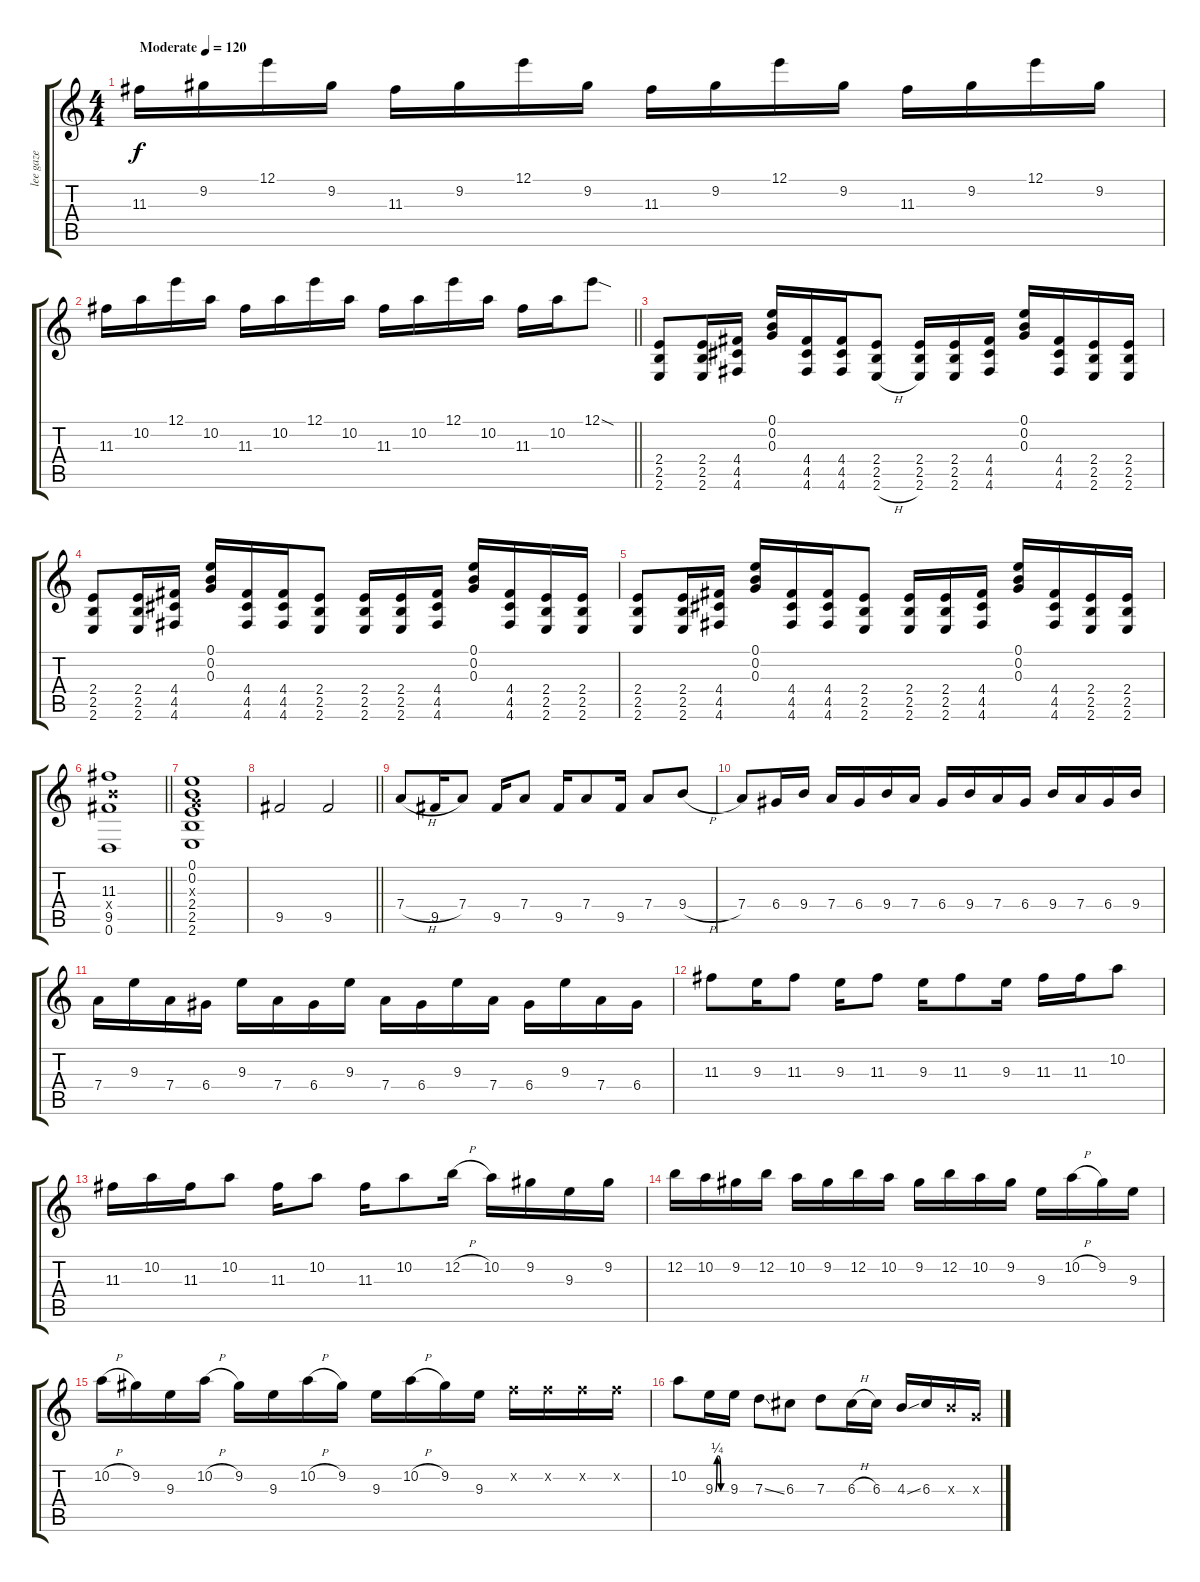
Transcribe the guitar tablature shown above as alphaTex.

\track ("lee gaze" "lee gaze") {instrument overdrivenguitar}
\staff {score tabs}
\tuning (E4 B3 G3 D3 A2 D2) {hide}
\ts (4 4)
\tempo (120 "Moderate")
\clef g2
\ks c
11.3.16{dy f instrument overdrivenguitar} 9.2.16 12.1.16 9.2.16 11.3.16 9.2.16 12.1.16 9.2.16 11.3.16 9.2.16 12.1.16 9.2.16 11.3.16 9.2.16 12.1.16 9.2.16 |
\barLineRight lightlight
11.3.16 10.2.16 12.1.16 10.2.16 11.3.16 10.2.16 12.1.16 10.2.16 11.3.16 10.2.16 12.1.16 10.2.16 11.3.16 10.2.16 12.1{sod}.8 |
(2.4 2.5 2.6).8 (2.4 2.5 2.6).16 (4.4 4.5 4.6).16 (0.1 0.2 0.3).16 (4.4 4.5 4.6).16 (4.4 4.5 4.6).16 (2.4 2.5 2.6{h}).8 (2.4 2.5 2.6).16 (2.4 2.5 2.6).16 (4.4 4.5 4.6).16 (0.1 0.2 0.3).16 (4.4 4.5 4.6).16 (2.4 2.5 2.6).16 (2.4 2.5 2.6).16 |
(2.4 2.5 2.6).8 (2.4 2.5 2.6).16 (4.4 4.5 4.6).16 (0.1 0.2 0.3).16 (4.4 4.5 4.6).16 (4.4 4.5 4.6).16 (2.4 2.5 2.6).8 (2.4 2.5 2.6).16 (2.4 2.5 2.6).16 (4.4 4.5 4.6).16 (0.1 0.2 0.3).16 (4.4 4.5 4.6).16 (2.4 2.5 2.6).16 (2.4 2.5 2.6).16 |
(2.4 2.5 2.6).8 (2.4 2.5 2.6).16 (4.4 4.5 4.6).16 (0.1 0.2 0.3).16 (4.4 4.5 4.6).16 (4.4 4.5 4.6).16 (2.4 2.5 2.6).8 (2.4 2.5 2.6).16 (2.4 2.5 2.6).16 (4.4 4.5 4.6).16 (0.1 0.2 0.3).16 (4.4 4.5 4.6).16 (2.4 2.5 2.6).16 (2.4 2.5 2.6).16 |
\barLineRight lightlight
(11.3 9.4{x} 9.5 0.6).1 |
(0.1 0.2 0.3{x} 2.4 2.5 2.6).1 |
\barLineRight lightlight
9.5.2 9.5.2 |
7.4{h}.8 9.5.16 7.4.8 9.5.16 7.4.8 9.5.16 7.4.8 9.5.16 7.4.8 9.4{h}.8 |
7.4.8 6.4.16 9.4.16 7.4.16 6.4.16 9.4.16 7.4.16 6.4.16 9.4.16 7.4.16 6.4.16 9.4.16 7.4.16 6.4.16 9.4.16 |
7.4.16 9.3.16 7.4.16 6.4.16 9.3.16 7.4.16 6.4.16 9.3.16 7.4.16 6.4.16 9.3.16 7.4.16 6.4.16 9.3.16 7.4.16 6.4.16 |
11.3.8 9.3.16 11.3.8 9.3.16 11.3.8 9.3.16 11.3.8 9.3.16 11.3.16 11.3.16 10.2.8 |
11.3.16 10.2.16 11.3.16 10.2.8 11.3.16 10.2.8 11.3.16 10.2.8 12.2{h}.16 10.2.16 9.2.16 9.3.16 9.2.16 |
12.2.16 10.2.16 9.2.16 12.2.16 10.2.16 9.2.16 12.2.16 10.2.16 9.2.16 12.2.16 10.2.16 9.2.16 9.3.16 10.2{h}.16 9.2.16 9.3.16 |
10.2{h}.16 9.2.16 9.3.16 10.2{h}.16 9.2.16 9.3.16 10.2{h}.16 9.2.16 9.3.16 10.2{h}.16 9.2.16 9.3.16 6.2{x}.16 6.2{x}.16 6.2{x}.16 6.2{x}.16 |
10.2.8 9.3{be (custom 0 0 10 1 20 1 30 0 60 0)}.16 9.3.16 7.3{ss}.8 6.3.8 7.3.8 6.3{h}.16 6.3.16 4.3{ss}.16 6.3.16 4.3{x}.16 0.3{x}.16
